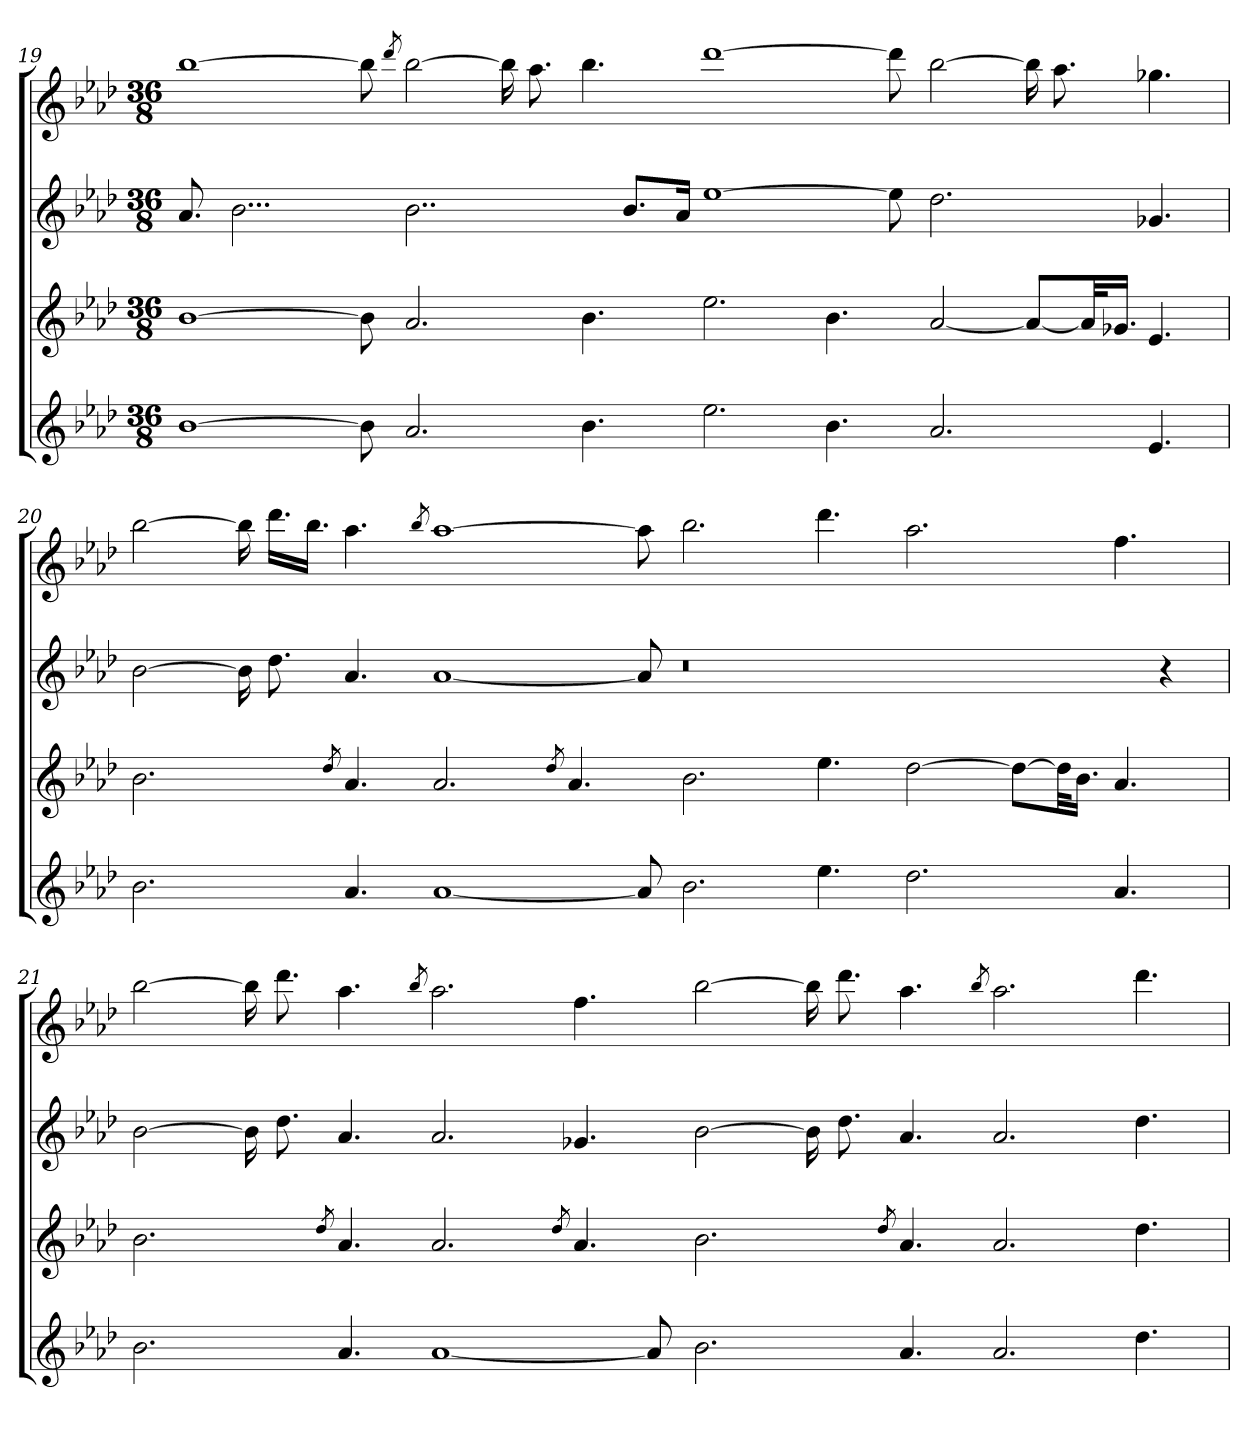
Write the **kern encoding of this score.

**kern	**kern	**kern	**kern
*part4	*part3	*part2	*part1
*staff4	*staff3	*staff2	*staff1
*clefG2	*clefG2	*clefG2	*clefG2
*k[b-e-a-d-]	*k[b-e-a-d-]	*k[b-e-a-d-]	*k[b-e-a-d-]
*M36/8	*M36/8	*M36/8	*M36/8
=19	=19	=19	=19
[1b-	[1b-	8.a-	[1bb-
.	.	2...b-	.
8b-]	8b-]	.	8bb-]
.	.	.	8qddd-
2.a-	2.a-	2..b-	[2bb-
.	.	.	16bb-]
.	.	.	8.aa-
4.b-	4.b-	.	4.bb-
.	.	8.b-/L	.
.	.	16a-/Jk	.
2.ee-	2.ee-	[1ee-	[1ddd-
4.b-	4.b-	.	.
.	.	8ee-]	8ddd-]
2.a-	[2a-	2.dd-	[2bb-
.	8a-/L_	.	16bb-]
.	.	.	8.aa-
.	32a-/KL]	.	.
.	16.g-X/JJ	.	.
4.e-	4.e-	4.g-X	4.gg-X
=20	=20	=20	=20
2.b-	2.b-	[2b-	[2bb-
.	.	16b-]	16bb-]
.	.	8.dd-	16.ddd-\LL
.	.	.	16.bb-\JJ
.	8qdd-	.	.
4.a-	4.a-	4.a-	4.aa-
.	.	.	8qbb-
[1a-	2.a-	[1a-	[1aa-
.	8qdd-	.	.
.	4.a-	.	.
8a-]	.	8a-]	8aa-]
2.b-	2.b-	0r	2.bb-
4.ee-	4.ee-	.	4.ddd-
2.dd-	[2dd-	.	2.aa-
.	8dd-\L_	.	.
.	32dd-\KL]	.	.
.	16.b-\JJ	.	.
4.a-	4.a-	.	4.ff
.	.	4r	.
=21	=21	=21	=21
2.b-	2.b-	[2b-	[2bb-
.	.	16b-]	16bb-]
.	.	8.dd-	8.ddd-
.	8qdd-	.	.
4.a-	4.a-	4.a-	4.aa-
.	.	.	8qbb-
[1a-	2.a-	2.a-	2.aa-
.	8qdd-	.	.
.	4.a-	4.g-X	4.ff
8a-]	.	.	.
2.b-	2.b-	[2b-	[2bb-
.	.	16b-]	16bb-]
.	.	8.dd-	8.ddd-
.	8qdd-	.	.
4.a-	4.a-	4.a-	4.aa-
.	.	.	8qbb-
2.a-	2.a-	2.a-	2.aa-
4.dd-	4.dd-	4.dd-	4.ddd-
=	=	=	=
*-	*-	*-	*-
